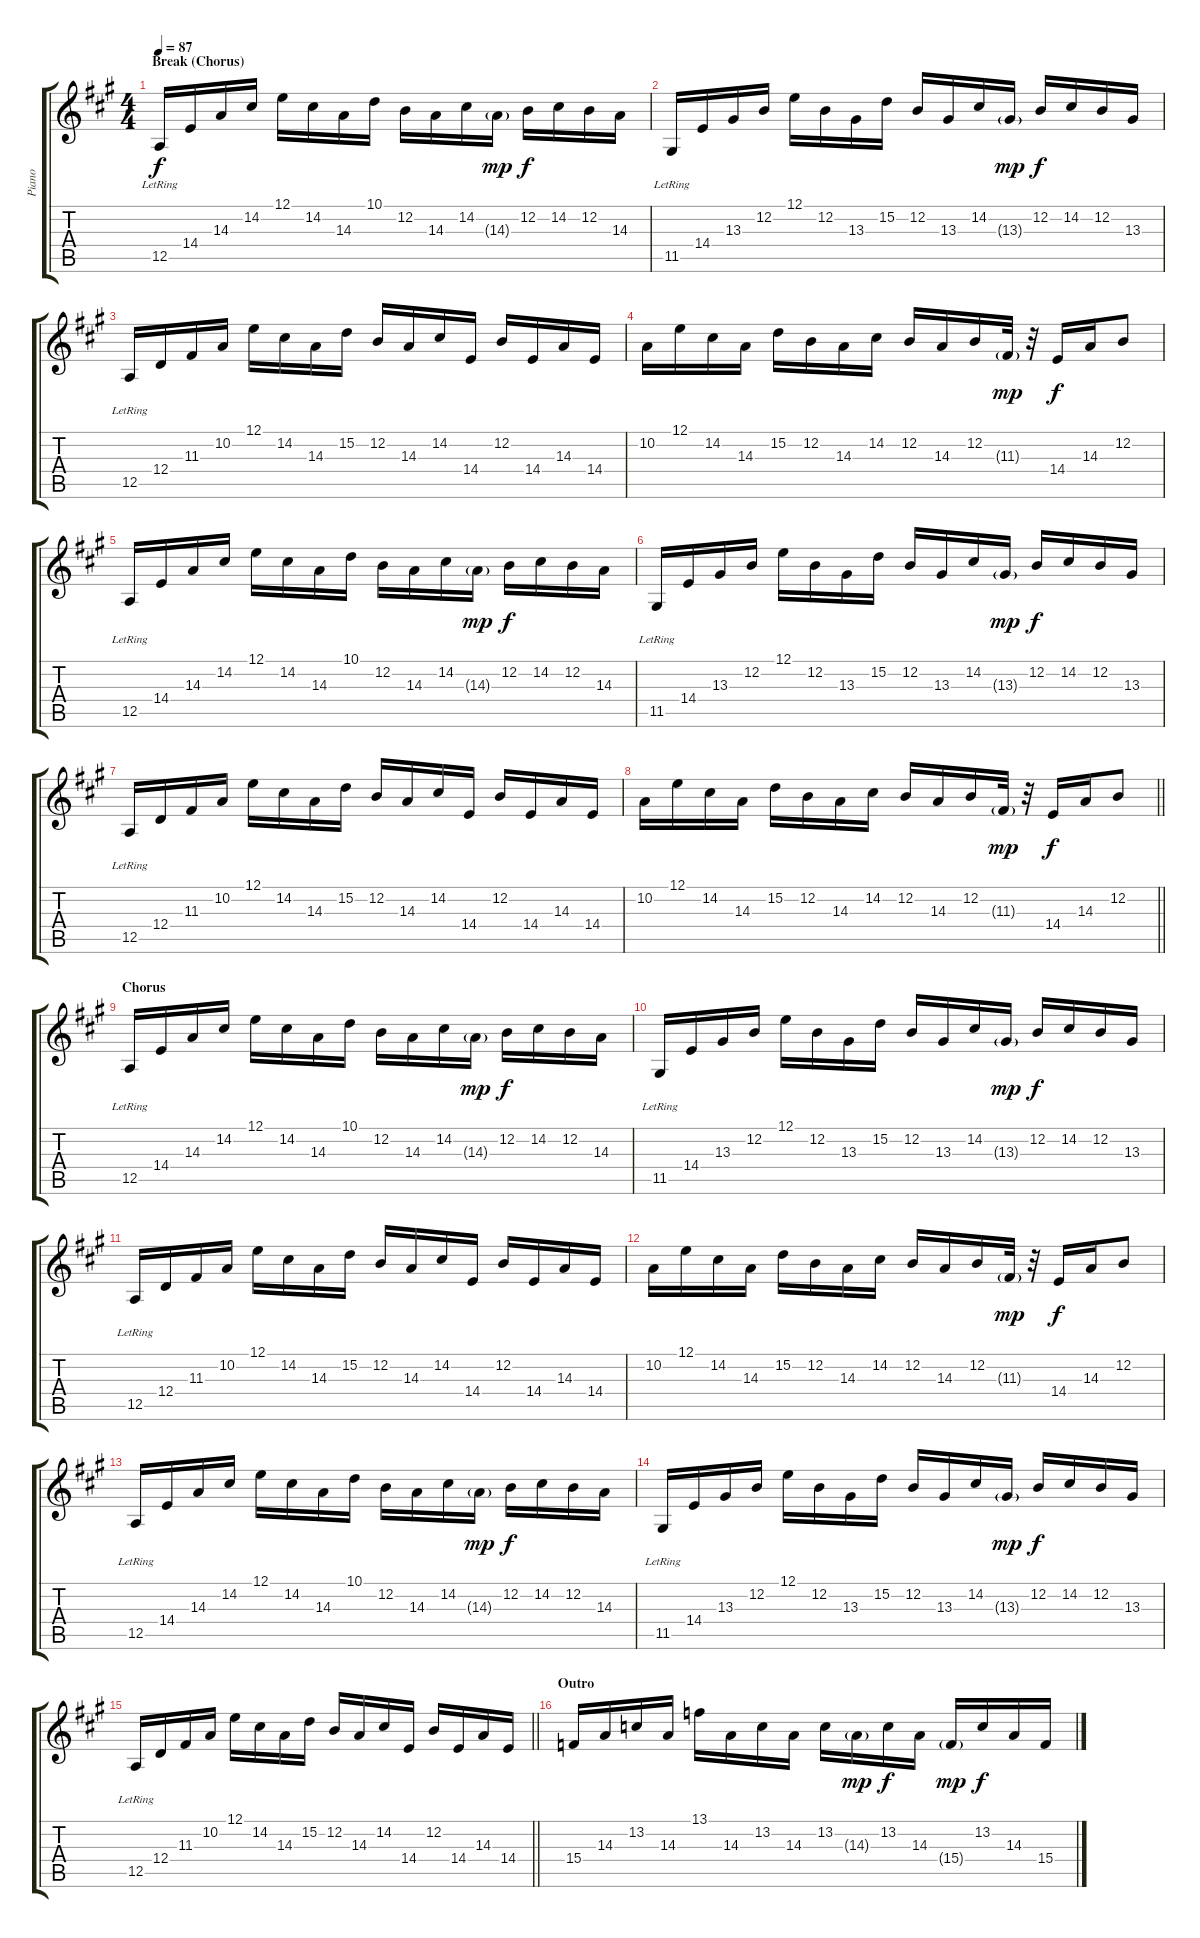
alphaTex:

\track ("Piano" "Piano") {instrument brightacousticpiano}
\staff {score tabs}
\tuning (E4 B3 G3 D3 A2 E2) {hide}
\ts (4 4)
\section ("" "Break (Chorus)")
\tempo 87
\clef g2
\ks a
12.5{lr}.16{dy f} 14.4.16 14.3.16 14.2.16 12.1.16 14.2.16 14.3.16 10.1.16 12.2.16 14.3.16 14.2.16 14.3{g}.16{dy mp} 12.2.16{dy f} 14.2.16 12.2.16 14.3.16 |
11.5{lr}.16 14.4.16 13.3.16 12.2.16 12.1.16 12.2.16 13.3.16 15.2.16 12.2.16 13.3.16 14.2.16 13.3{g}.16{dy mp} 12.2.16{dy f} 14.2.16 12.2.16 13.3.16 |
12.5{lr}.16 12.4.16 11.3.16 10.2.16 12.1.16 14.2.16 14.3.16 15.2.16 12.2.16 14.3.16 14.2.16 14.4.16 12.2.16 14.4.16 14.3.16 14.4.16 |
10.2.16 12.1.16 14.2.16 14.3.16 15.2.16 12.2.16 14.3.16 14.2.16 12.2.16 14.3.16 12.2.16 11.3{g}.32{dy mp} r.32 14.4.16{dy f} 14.3.16 12.2.8 |
12.5{lr}.16 14.4.16 14.3.16 14.2.16 12.1.16 14.2.16 14.3.16 10.1.16 12.2.16 14.3.16 14.2.16 14.3{g}.16{dy mp} 12.2.16{dy f} 14.2.16 12.2.16 14.3.16 |
11.5{lr}.16 14.4.16 13.3.16 12.2.16 12.1.16 12.2.16 13.3.16 15.2.16 12.2.16 13.3.16 14.2.16 13.3{g}.16{dy mp} 12.2.16{dy f} 14.2.16 12.2.16 13.3.16 |
12.5{lr}.16 12.4.16 11.3.16 10.2.16 12.1.16 14.2.16 14.3.16 15.2.16 12.2.16 14.3.16 14.2.16 14.4.16 12.2.16 14.4.16 14.3.16 14.4.16 |
\barLineRight lightlight
10.2.16 12.1.16 14.2.16 14.3.16 15.2.16 12.2.16 14.3.16 14.2.16 12.2.16 14.3.16 12.2.16 11.3{g}.32{dy mp} r.32 14.4.16{dy f} 14.3.16 12.2.8 |
\section ("" "Chorus")
12.5{lr}.16 14.4.16 14.3.16 14.2.16 12.1.16 14.2.16 14.3.16 10.1.16 12.2.16 14.3.16 14.2.16 14.3{g}.16{dy mp} 12.2.16{dy f} 14.2.16 12.2.16 14.3.16 |
11.5{lr}.16 14.4.16 13.3.16 12.2.16 12.1.16 12.2.16 13.3.16 15.2.16 12.2.16 13.3.16 14.2.16 13.3{g}.16{dy mp} 12.2.16{dy f} 14.2.16 12.2.16 13.3.16 |
12.5{lr}.16 12.4.16 11.3.16 10.2.16 12.1.16 14.2.16 14.3.16 15.2.16 12.2.16 14.3.16 14.2.16 14.4.16 12.2.16 14.4.16 14.3.16 14.4.16 |
10.2.16 12.1.16 14.2.16 14.3.16 15.2.16 12.2.16 14.3.16 14.2.16 12.2.16 14.3.16 12.2.16 11.3{g}.32{dy mp} r.32 14.4.16{dy f} 14.3.16 12.2.8 |
12.5{lr}.16 14.4.16 14.3.16 14.2.16 12.1.16 14.2.16 14.3.16 10.1.16 12.2.16 14.3.16 14.2.16 14.3{g}.16{dy mp} 12.2.16{dy f} 14.2.16 12.2.16 14.3.16 |
11.5{lr}.16 14.4.16 13.3.16 12.2.16 12.1.16 12.2.16 13.3.16 15.2.16 12.2.16 13.3.16 14.2.16 13.3{g}.16{dy mp} 12.2.16{dy f} 14.2.16 12.2.16 13.3.16 |
\barLineRight lightlight
12.5{lr}.16 12.4.16 11.3.16 10.2.16 12.1.16 14.2.16 14.3.16 15.2.16 12.2.16 14.3.16 14.2.16 14.4.16 12.2.16 14.4.16 14.3.16 14.4.16 |
\section ("" "Outro")
15.4.16 14.3.16 13.2.16 14.3.16 13.1.16 14.3.16 13.2.16 14.3.16 13.2.16 14.3{g}.16{dy mp} 13.2.16{dy f} 14.3.16 15.4{g}.16{dy mp} 13.2.16{dy f} 14.3.16 15.4.16
